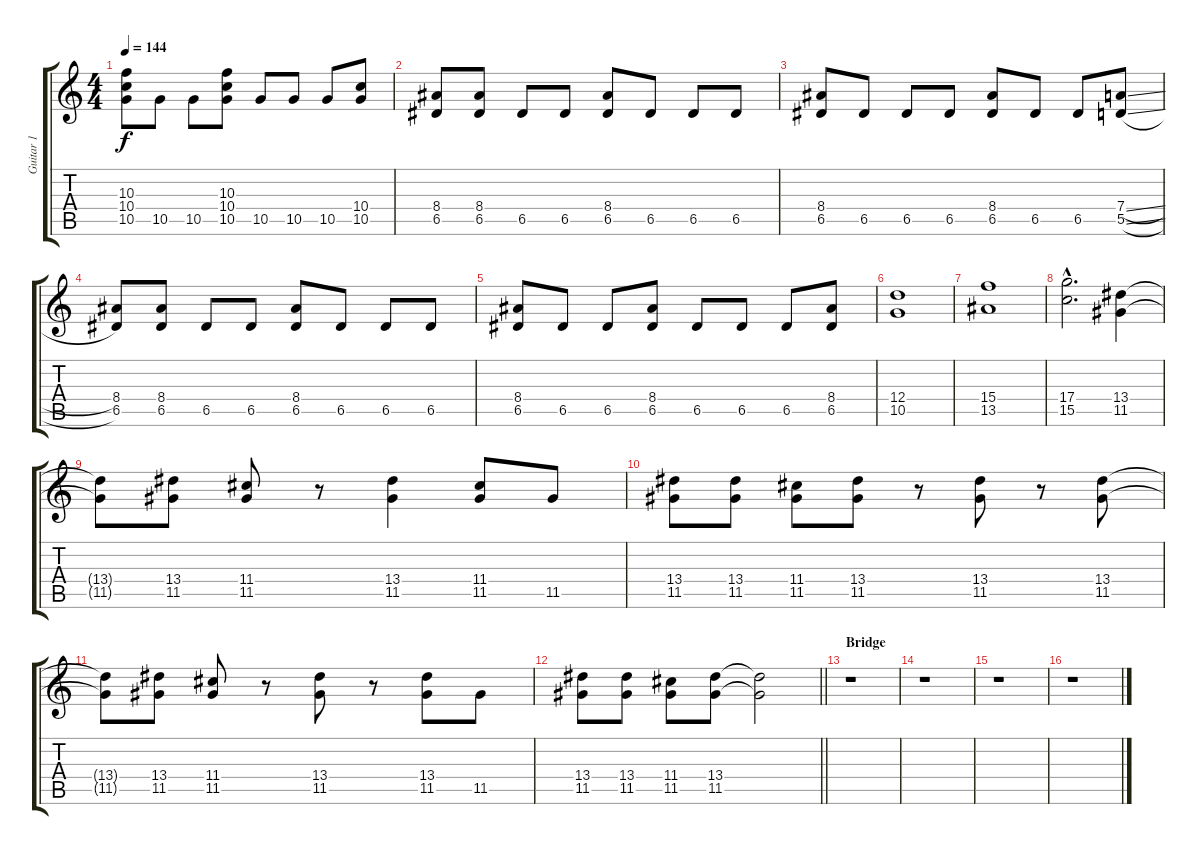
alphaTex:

\track ("Guitar 1" "Guitar 1") {instrument distortionguitar}
\staff {score tabs}
\tuning (E4 B3 G3 D3 A2 E2) {hide}
\ts (4 4)
\tempo 144
\clef g2
\ks c
(10.3 10.4 10.5).8{dy f} 10.5.8 10.5.8 (10.3 10.4 10.5).8 10.5.8 10.5.8 10.5.8 (10.4 10.5).8 |
(8.4 6.5).8 (8.4 6.5).8 6.5.8 6.5.8 (8.4 6.5).8 6.5.8 6.5.8 6.5.8 |
(8.4 6.5).8 6.5.8 6.5.8 6.5.8 (8.4 6.5).8 6.5.8 6.5.8 (7.4{sl} 5.5{sl}).8 |
(8.4 6.5).8 (8.4 6.5).8 6.5.8 6.5.8 (8.4 6.5).8 6.5.8 6.5.8 6.5.8 |
(8.4 6.5).8 6.5.8 6.5.8 (8.4 6.5).8 6.5.8 6.5.8 6.5.8 (8.4 6.5).8 |
(12.4 10.5).1 |
(15.4 13.5).1 |
(17.4{hac} 15.5{hac}).2{d} (13.4 11.5).4 |
(13.4{t} 11.5{t}).8 (13.4 11.5).8 (11.4 11.5).8 r.8 (13.4 11.5).4 (11.4 11.5).8 11.5.8 |
(13.4 11.5).8 (13.4 11.5).8 (11.4 11.5).8 (13.4 11.5).8 r.8 (13.4 11.5).8 r.8 (13.4 11.5).8 |
(13.4{t} 11.5{t}).8 (13.4 11.5).8 (11.4 11.5).8 r.8 (13.4 11.5).8 r.8 (13.4 11.5).8 11.5.8 |
\barLineRight lightlight
(13.4 11.5).8 (13.4 11.5).8 (11.4 11.5).8 (13.4 11.5).8 (13.4{t} 11.5{t}).2 |
\section ("" "Bridge")
r.1 |
r.1 |
r.1 |
r.1
